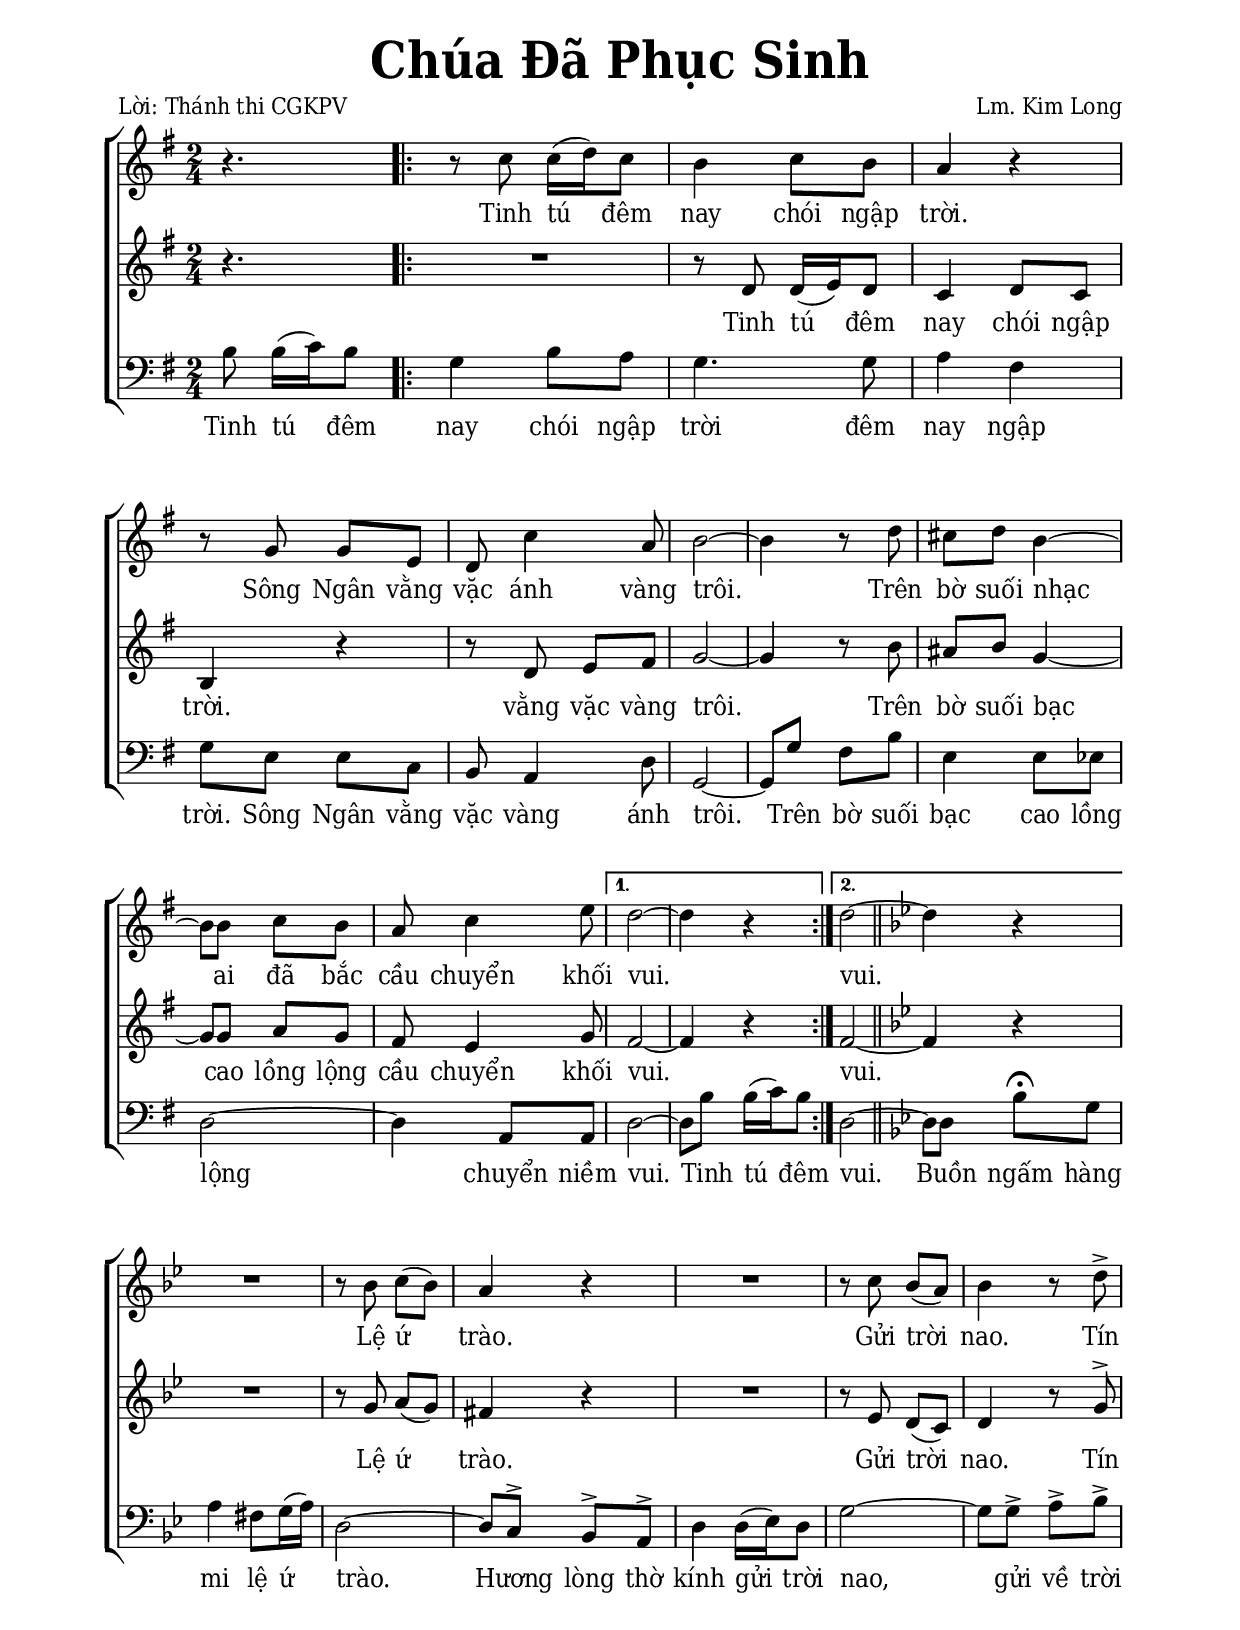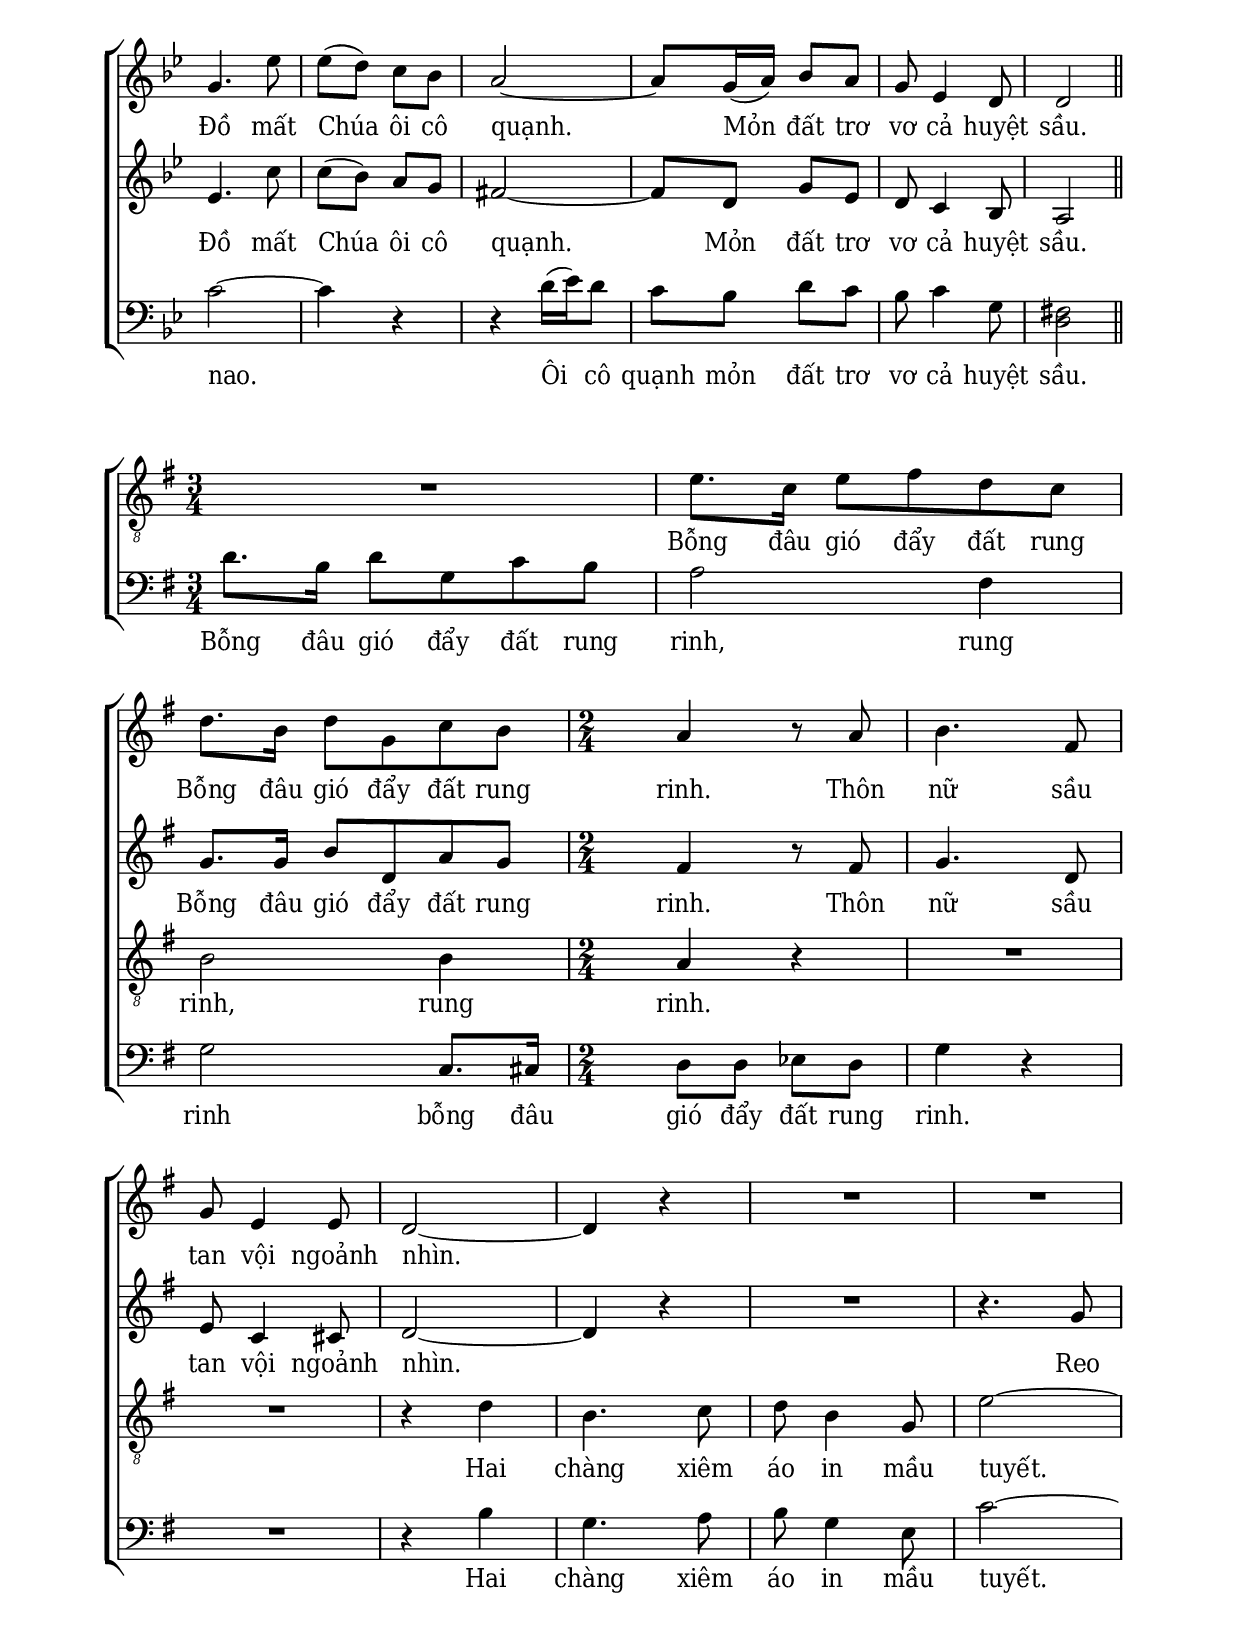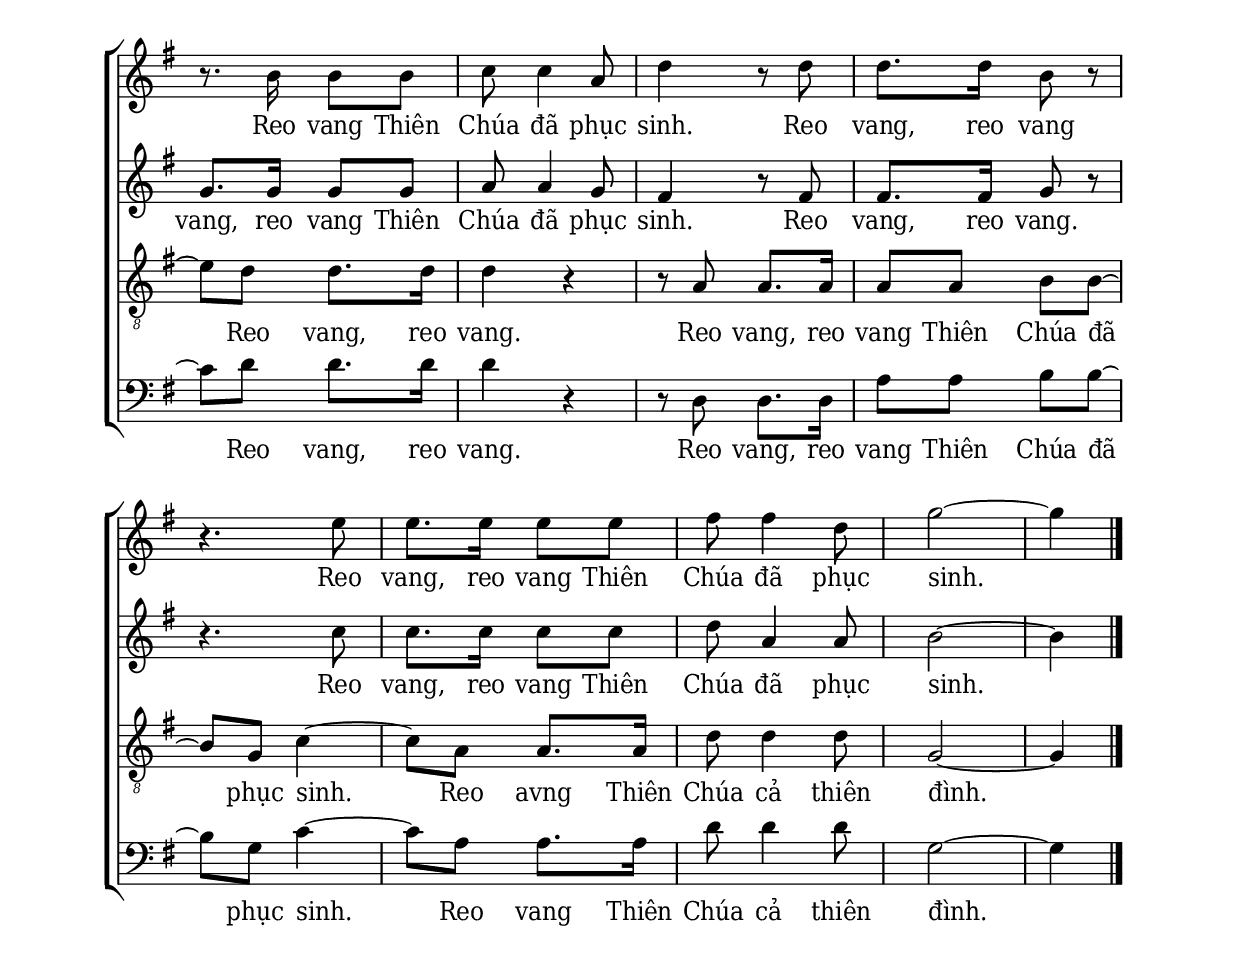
% Cài đặt chung
\version "2.22.1"
\include "english.ly"

\header {
  title = \markup { \fontsize #3 "Chúa Đã Phục Sinh" }
  poet = "Lời: Thánh thi CGKPV"
  composer = "Lm. Kim Long"
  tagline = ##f
}

% Nhạc
nhacDiepKhucSop = \relative c'' {
  \set Staff.printKeyCancellation = ##f
  \key g \major \time 2/4
  \partial 4. r4.
  \repeat volta 2 {
    r8 c c16 (d) c8 |
    b4 c8 b |
    a4 r |
    r8 g g e |
    d c'4 a8 |
    b2 ~ |
    b4 r8 d |
    cs8 d b4 ~ |
    b8 b c b |
    a c4 e8
  }
  \alternative {
    {
      d2 ~ |
      d4 r
    }
    {
      d2 ~ \bar "||"
      
      \key bf \major
      d4 r
    }
  }
  R2
  r8 bf c (bf) |
  a4 r |
  R2
  r8 c bf (a) |
  bf4 r8 d ^> |
  g,4. ef'8 |
  ef (d) c bf |
  a2 ~ |
  a8 g16 (a) bf8 a |
  g ef4 d8 |
  d2 \bar "||"
}

nhacDiepKhucAlto = \relative c' {
  \set Staff.printKeyCancellation = ##f
  \key g \major \time 2/4
  r4. |
  R2
  r8 d d16 (e) d8 |
  c4 d8 c |
  b4 r |
  r8 d e fs |
  g2 ~ |
  g4 r8 b |
  as b g4 ~ |
  g8 g a g |
  fs e4 g8 |
  fs2 ~ |
  fs4 r |
  fs2 ~ |
  
  \key bf \major
  fs4 r |
  R2
  r8 g a (g) |
  fs4 r |
  R2
  r8 ef d (c) |
  d4 r8 g ^> |
  ef4. c'8 |
  c (bf) a g |
  fs2 ~ |
  fs8 d g ef |
  d c4 bf8 |
  a2
}

nhacDiepKhucBas = \relative c' {
  \set Staff.printKeyCancellation = ##f
  \key g \major \time 2/4
  b8 b16 (c) b8 |
  g4 b8 a |
  g4. g8 |
  a4 fs |
  g8 e e c |
  b a4 d8 |
  g,2 ~ |
  g8 g' fs b |
  e,4 e8 ef |
  d2 ~ |
  d4 a8 a |
  d2 ~ |
  d8 b' b16 (c) b8 |
  d,2 ~ |
  
  \key bf \major
  d8 d bf' \fermata g |
  a4 fs8 g16 (a) |
  d,2 ~ |
  d8 c ^> bf ^> a ^> |
  d4 d16 (ef) d8 |
  g2 ~ |
  g8 g ^> a ^> bf ^> |
  c2 ~ |
  c4 r |
  r d16 (ef) d8 |
  c bf d c |
  bf c4 g8 |
  <fs d>2
}

nhacPhienKhucSop = \relative c' {
  \key g \major \time 3/4
  R2.*2
  d'8. b16 d8 g, c b |
  
  \time 2/4
  a4 r8 a8 |
  b4. fs8 |
  g e4 e8 |
  d2 ~ |
  d4 r |
  R2*2
  r8. b'16 b8 b |
  c c4 a8 |
  d4 r8 d |
  d8. d16 b8 r |
  r4. e8 |
  e8. e16 e8 e |
  fs fs4 d8 |
  g2 ~ |
  g4 \bar "|."
}

nhacPhienKhucAlto = \relative c'' {
  \key g \major \time 3/4
  R2.*2
  g8. g16 b8 d, a' g |
  
  \time 2/4
  fs4 r8 fs |
  g4. d8 |
  e c4 cs8 |
  d2 ~ |
  d4 r |
  R2
  r4. g8 |
  g8. g16 g8 g |
  a a4 g8 |
  fs4 r8 fs |
  fs8. fs16 g8 r |
  r4. c8 |
  c8. c16 c8 c |
  d a4 a8 |
  b2 ~ |
  b4
}

nhacPhienKhucTenor = \relative c' {
  \key g \major \time 3/4
  R2.
  e8. c16 e8 fs d c |
  b2 b4 |
  
  \time 2/4
  a r |
  R2*2
  r4 d |
  b4. c8 |
  d b4 g8 |
  e'2 ~ |
  e8 d d8. d16 |
  d4 r |
  r8 a a8. a16 |
  a8 a b b ~ |
  b g c4 ~ |
  c8 a a8. a16 |
  d8 d4 d8 |
  g,2 ~ |
  g4
}

nhacPhienKhucBas = \relative c' {
  \set Timing.baseMoment = #(ly:make-moment 1/4)
  \set Timing.beatStructure = #'(1 1 1)
  \key g \major \time 3/4
  d8. b16 d8 g, c b |
  a2 fs4 |
  g2 c,8. cs16 |
  
  \set Timing.beatStructure = #'(1 1)
  \time 2/4
  d8 d ef d |
  g4 r |
  R2
  r4 b |
  g4. a8 |
  b g4 e8 |
  c'2 ~ |
  c8 d d8. d16 |
  d4 r |
  r8 d, d8. d16 |
  a'8 a b b ~ |
  b g c4 ~ |
  c8 a a8. a16 |
  d8 d4 d8 |
  g,2 ~ |
  g4
}

% Lời
loiDiepKhucSop = \lyricmode {
  Tinh tú đêm nay chói ngập trời.
  Sông Ngân vằng vặc ánh vàng trôi.
  Trên bờ suối nhạc ai đã bắc cầu chuyển khối vui.
  vui.
  Lệ ứ trào.
  Gửi trời nao.
  Tín Đồ mất Chúa ôi cô quạnh.
  Mỏn đất trơ vơ cả huyệt sầu.
  Bỗng đâu gió đẩy đất rung rinh.
  Thôn nữ sầu tan vội ngoảnh nhìn.
  reo vang Thiên Chúa đã phục sinh.
  Reo vang, reo vang
  Reo vang, reo vang Thiên Chúa đã phục sinh.
}

loiDiepKhucAlto = \lyricmode {
  Tinh tú đêm nay chói ngập trời.
  vằng vặc vàng trôi.
  Trên bờ suối bạc cao lồng lộng cầu chuyển khối vui.
  vui.
  Lệ ứ trào.
  Gửi trời nao.
  Tín Đồ mất Chúa ôi cô quạnh.
  Mỏn đất trơ vơ cả huyệt sầu.
}

loiDiepKhucBas = \lyricmode {
  Tinh tú đêm nay chói ngập trời đêm nay ngập trời.
  Sông Ngân vằng vặc vàng ánh trôi.
  Trên bờ suối bạc cao lồng lộng chuyển niềm vui.
  Tinh tú đêm
  vui.
  Buồn ngấm hàng mi lệ ứ trào.
  Hương lòng thờ kính gửi trời nao,
  gửi về trời nao.
  Ôi cô quạnh mỏn đất trơ vơ cả huyệt sầu.
}

loiPhienKhucSop = \lyricmode {
  Bỗng đâu gió đẩy đất rung rinh.
  Thôn nữ sầu tan vội ngoảnh nhìn.
  Reo vang Thiên Chúa đã phục sinh.
  Reo vang, reo vang
  Reo vang, reo vang Thiên Chúa đã phục sinh.
}

loiPhienKhucAlto = \lyricmode {
  Bỗng đâu gió đẩy đất rung rinh.
  Thôn nữ sầu tan vội ngoảnh nhìn.
  Reo vang, reo vang Thiên Chúa đã phục sinh.
  Reo vang, reo vang.
  Reo vang, reo vang Thiên Chúa đã phục sinh.
}

loiPhienKhucTenor = \lyricmode {
  Bỗng đâu gió đẩy đất rung rinh, rung rinh.
  Hai chàng xiêm áo in mầu tuyết.
  Reo vang, reo vang.
  Reo vang, reo vang Thiên Chúa đã phục sinh.
  Reo avng Thiên Chúa cả thiên đình.
}

loiPhienKhucBas = \lyricmode {
  Bỗng đâu gió đẩy đất rung rinh, rung rinh
  bỗng đâu gió đẩy đất rung rinh.
  Hai chàng xiêm áo in mầu tuyết.
  Reo vang, reo vang.
  Reo vang, reo vang Thiên Chúa đã phục sinh.
  Reo vang Thiên Chúa cả thiên đình.
}

% Dàn trang
\paper {
  #(set-paper-size "a4")
  top-margin = 15\mm
  bottom-margin = 15\mm
  left-margin = 20\mm
  right-margin = 20\mm
  indent = #0
  #(define fonts
    (make-pango-font-tree
      "Deja Vu Serif Condensed"
      "Deja Vu Serif Condensed"
      "Deja Vu Serif Condensed"
      (/ 20 20)))
  print-page-number = #f
  %page-count = #1
  %ragged-bottom = ##t
}

TongNhip = {
  \set Timing.beamExceptions = #'()
  \set Timing.baseMoment = #(ly:make-moment 1/4)
}

% Đổi kích thước nốt cho bè phụ
notBePhu =
#(define-music-function (font-size music) (number? ly:music?)
   (for-some-music
     (lambda (m)
       (if (music-is-of-type? m 'rhythmic-event)
           (begin
             (set! (ly:music-property m 'tweaks)
                   (cons `(font-size . ,font-size)
                         (ly:music-property m 'tweaks)))
             #t)
           #f))
     music)
   music)

\score {
  \new ChoirStaff <<
    \new Staff <<
        \clef treble
        \new Voice = beSop {
          \TongNhip \nhacDiepKhucSop
        }
      \new Lyrics \lyricsto beSop \loiDiepKhucSop
    >>
    \new Staff <<
        \clef treble
        \new Voice = beAlto {
          \TongNhip \nhacDiepKhucAlto
        }
      \new Lyrics \lyricsto beAlto \loiDiepKhucAlto
    >>
    \new Staff <<
        \clef "bass"
        \new Voice = beBas {
          \TongNhip \nhacDiepKhucBas
        }
      \new Lyrics \lyricsto beBas \loiDiepKhucBas
    >>
  >>
  \layout {
    \override Lyrics.LyricSpace.minimum-distance = #1
    \override Score.BarNumber.break-visibility = ##(#f #f #f)
    \override Score.SpacingSpanner.uniform-stretching = ##t
  }
}

\score {
  \new ChoirStaff <<
    \new Staff <<
        \clef treble
        \new Voice = beSop {
          \nhacPhienKhucSop
        }
      \new Lyrics \lyricsto beSop \loiPhienKhucSop
    >>
    \new Staff <<
        \clef treble
        \new Voice = beAlto {
          \nhacPhienKhucAlto
        }
      \new Lyrics \lyricsto beAlto \loiPhienKhucAlto
    >>
    \new Staff <<
        \clef "violin_8"
        \new Voice = beTenor {
          \nhacPhienKhucTenor
        }
      \new Lyrics \lyricsto beTenor \loiPhienKhucTenor
    >>
    \new Staff <<
        \clef "bass"
        \new Voice = beBas {
          \nhacPhienKhucBas
        }
      \new Lyrics \lyricsto beBas \loiPhienKhucBas
    >>
  >>
  \layout {
    \override Lyrics.LyricSpace.minimum-distance = #1
    \override Score.BarNumber.break-visibility = ##(#f #f #f)
    \override Score.SpacingSpanner.uniform-stretching = ##t
    
    \context {
      \Staff \RemoveEmptyStaves
      \override VerticalAxisGroup.remove-first = ##t
    }
    
  }
}
